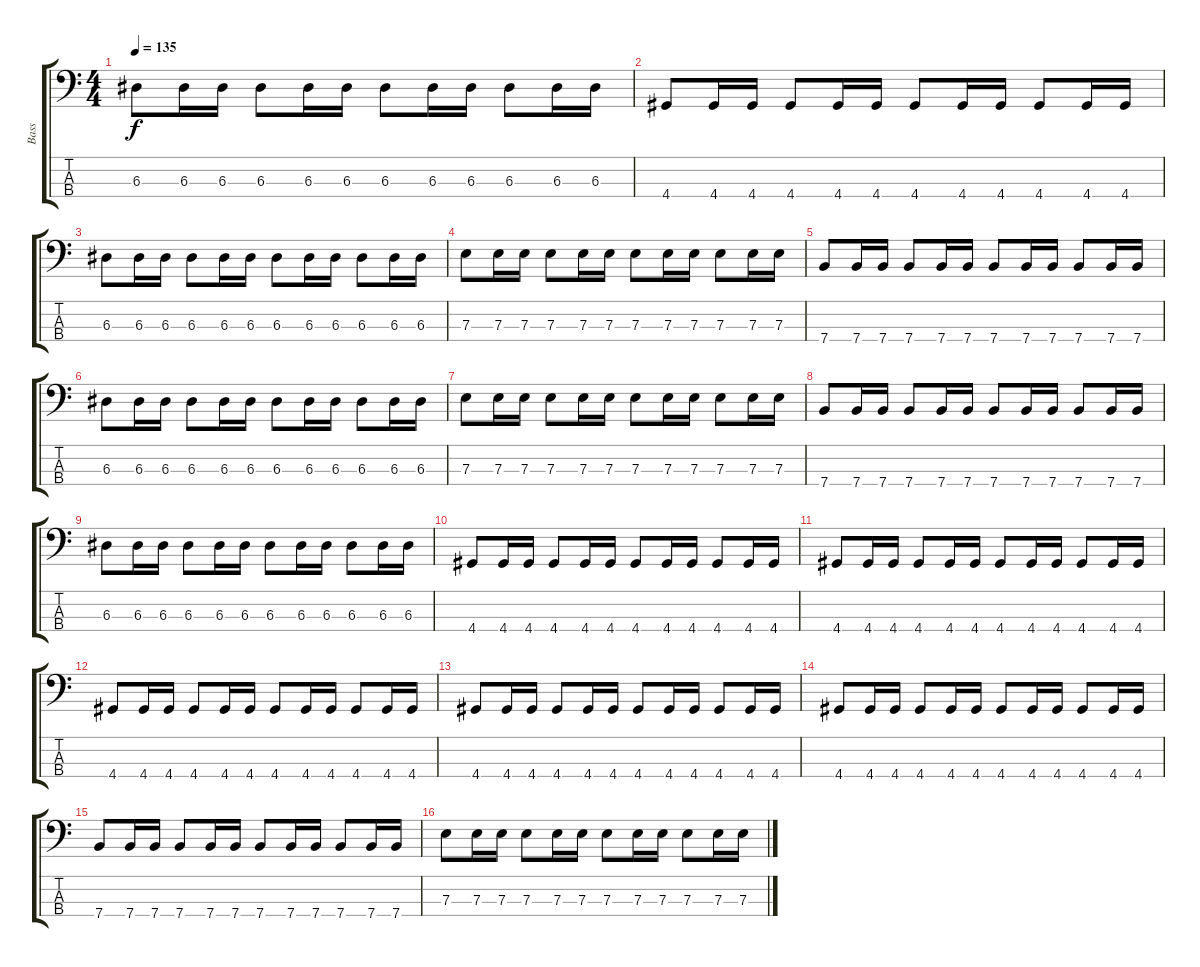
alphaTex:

\track ("Bass" "Bass") {instrument electricbasspick}
\staff {score tabs}
\tuning (G2 D2 A1 E1) {hide}
\ts (4 4)
\tempo 135
\clef f4
\ks c
6.3.8{dy f} 6.3.16 6.3.16 6.3.8 6.3.16 6.3.16 6.3.8 6.3.16 6.3.16 6.3.8 6.3.16 6.3.16 |
4.4.8 4.4.16 4.4.16 4.4.8 4.4.16 4.4.16 4.4.8 4.4.16 4.4.16 4.4.8 4.4.16 4.4.16 |
6.3.8 6.3.16 6.3.16 6.3.8 6.3.16 6.3.16 6.3.8 6.3.16 6.3.16 6.3.8 6.3.16 6.3.16 |
7.3.8 7.3.16 7.3.16 7.3.8 7.3.16 7.3.16 7.3.8 7.3.16 7.3.16 7.3.8 7.3.16 7.3.16 |
7.4.8 7.4.16 7.4.16 7.4.8 7.4.16 7.4.16 7.4.8 7.4.16 7.4.16 7.4.8 7.4.16 7.4.16 |
6.3.8 6.3.16 6.3.16 6.3.8 6.3.16 6.3.16 6.3.8 6.3.16 6.3.16 6.3.8 6.3.16 6.3.16 |
7.3.8 7.3.16 7.3.16 7.3.8 7.3.16 7.3.16 7.3.8 7.3.16 7.3.16 7.3.8 7.3.16 7.3.16 |
7.4.8 7.4.16 7.4.16 7.4.8 7.4.16 7.4.16 7.4.8 7.4.16 7.4.16 7.4.8 7.4.16 7.4.16 |
6.3.8 6.3.16 6.3.16 6.3.8 6.3.16 6.3.16 6.3.8 6.3.16 6.3.16 6.3.8 6.3.16 6.3.16 |
4.4.8 4.4.16 4.4.16 4.4.8 4.4.16 4.4.16 4.4.8 4.4.16 4.4.16 4.4.8 4.4.16 4.4.16 |
4.4.8 4.4.16 4.4.16 4.4.8 4.4.16 4.4.16 4.4.8 4.4.16 4.4.16 4.4.8 4.4.16 4.4.16 |
4.4.8 4.4.16 4.4.16 4.4.8 4.4.16 4.4.16 4.4.8 4.4.16 4.4.16 4.4.8 4.4.16 4.4.16 |
4.4.8 4.4.16 4.4.16 4.4.8 4.4.16 4.4.16 4.4.8 4.4.16 4.4.16 4.4.8 4.4.16 4.4.16 |
4.4.8 4.4.16 4.4.16 4.4.8 4.4.16 4.4.16 4.4.8 4.4.16 4.4.16 4.4.8 4.4.16 4.4.16 |
7.4.8 7.4.16 7.4.16 7.4.8 7.4.16 7.4.16 7.4.8 7.4.16 7.4.16 7.4.8 7.4.16 7.4.16 |
7.3.8 7.3.16 7.3.16 7.3.8 7.3.16 7.3.16 7.3.8 7.3.16 7.3.16 7.3.8 7.3.16 7.3.16
